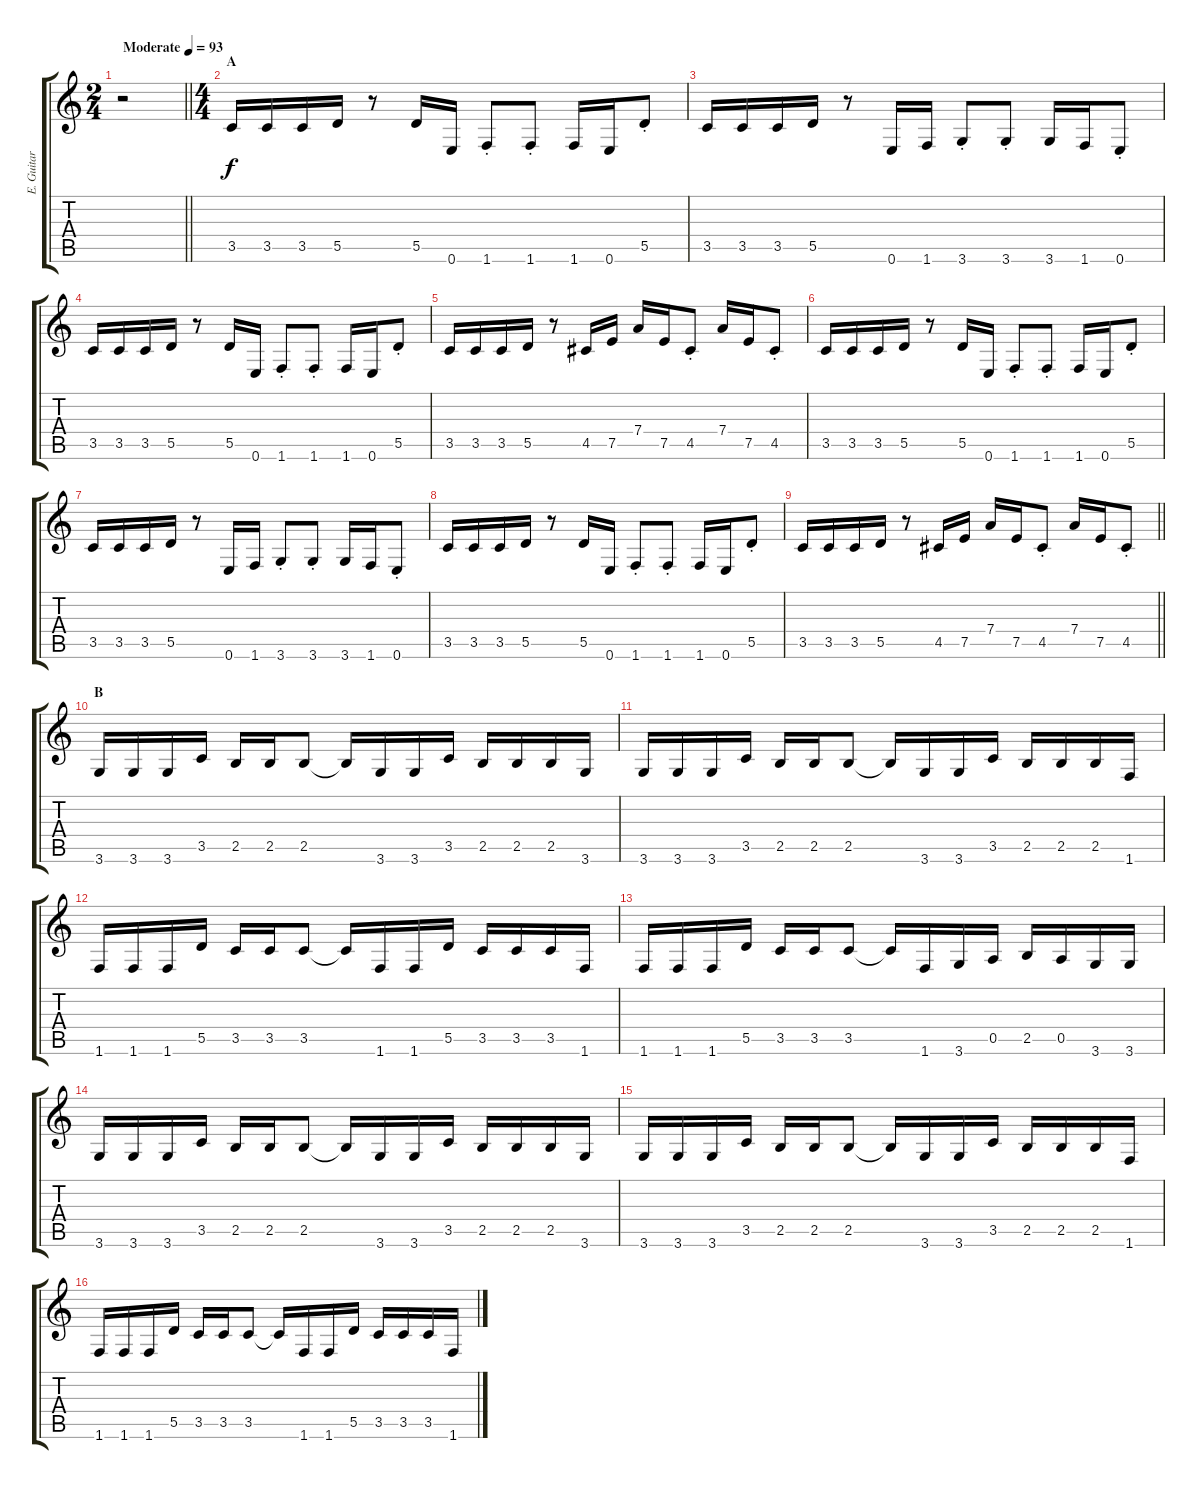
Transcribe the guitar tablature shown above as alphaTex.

\track ("E. Guitar II" "E. Guitar ") {instrument overdrivenguitar}
\staff {score tabs}
\tuning (E4 B3 G3 D3 A2 E2) {hide}
\ts (2 4)
\tempo (93 "Moderate")
\clef g2
\barLineRight lightlight
\ks c
r.2{dy f instrument overdrivenguitar} |
\ts (4 4)
\section ("" "A")
3.5.16 3.5.16 3.5.16 5.5.16 r.8 5.5.16 0.6.16 1.6{st}.8 1.6{st}.8 1.6.16 0.6.16 5.5{st}.8 |
3.5.16 3.5.16 3.5.16 5.5.16 r.8 0.6.16 1.6.16 3.6{st}.8 3.6{st}.8 3.6.16 1.6.16 0.6{st}.8 |
3.5.16 3.5.16 3.5.16 5.5.16 r.8 5.5.16 0.6.16 1.6{st}.8 1.6{st}.8 1.6.16 0.6.16 5.5{st}.8 |
3.5.16 3.5.16 3.5.16 5.5.16 r.8 4.5.16 7.5.16 7.4.16 7.5.16 4.5{st}.8 7.4.16 7.5.16 4.5{st}.8 |
3.5.16 3.5.16 3.5.16 5.5.16 r.8 5.5.16 0.6.16 1.6{st}.8 1.6{st}.8 1.6.16 0.6.16 5.5{st}.8 |
3.5.16 3.5.16 3.5.16 5.5.16 r.8 0.6.16 1.6.16 3.6{st}.8 3.6{st}.8 3.6.16 1.6.16 0.6{st}.8 |
3.5.16 3.5.16 3.5.16 5.5.16 r.8 5.5.16 0.6.16 1.6{st}.8 1.6{st}.8 1.6.16 0.6.16 5.5{st}.8 |
\barLineRight lightlight
3.5.16 3.5.16 3.5.16 5.5.16 r.8 4.5.16 7.5.16 7.4.16 7.5.16 4.5{st}.8 7.4.16 7.5.16 4.5{st}.8 |
\section ("" "B")
3.6.16 3.6.16 3.6.16 3.5.16 2.5.16 2.5.16 2.5.8 2.5{t}.16 3.6.16 3.6.16 3.5.16 2.5.16 2.5.16 2.5.16 3.6.16 |
3.6.16 3.6.16 3.6.16 3.5.16 2.5.16 2.5.16 2.5.8 2.5{t}.16 3.6.16 3.6.16 3.5.16 2.5.16 2.5.16 2.5.16 1.6.16 |
1.6.16 1.6.16 1.6.16 5.5.16 3.5.16 3.5.16 3.5.8 3.5{t}.16 1.6.16 1.6.16 5.5.16 3.5.16 3.5.16 3.5.16 1.6.16 |
1.6.16 1.6.16 1.6.16 5.5.16 3.5.16 3.5.16 3.5.8 3.5{t}.16 1.6.16 3.6.16 0.5.16 2.5.16 0.5.16 3.6.16 3.6.16 |
3.6.16 3.6.16 3.6.16 3.5.16 2.5.16 2.5.16 2.5.8 2.5{t}.16 3.6.16 3.6.16 3.5.16 2.5.16 2.5.16 2.5.16 3.6.16 |
3.6.16 3.6.16 3.6.16 3.5.16 2.5.16 2.5.16 2.5.8 2.5{t}.16 3.6.16 3.6.16 3.5.16 2.5.16 2.5.16 2.5.16 1.6.16 |
1.6.16 1.6.16 1.6.16 5.5.16 3.5.16 3.5.16 3.5.8 3.5{t}.16 1.6.16 1.6.16 5.5.16 3.5.16 3.5.16 3.5.16 1.6.16
